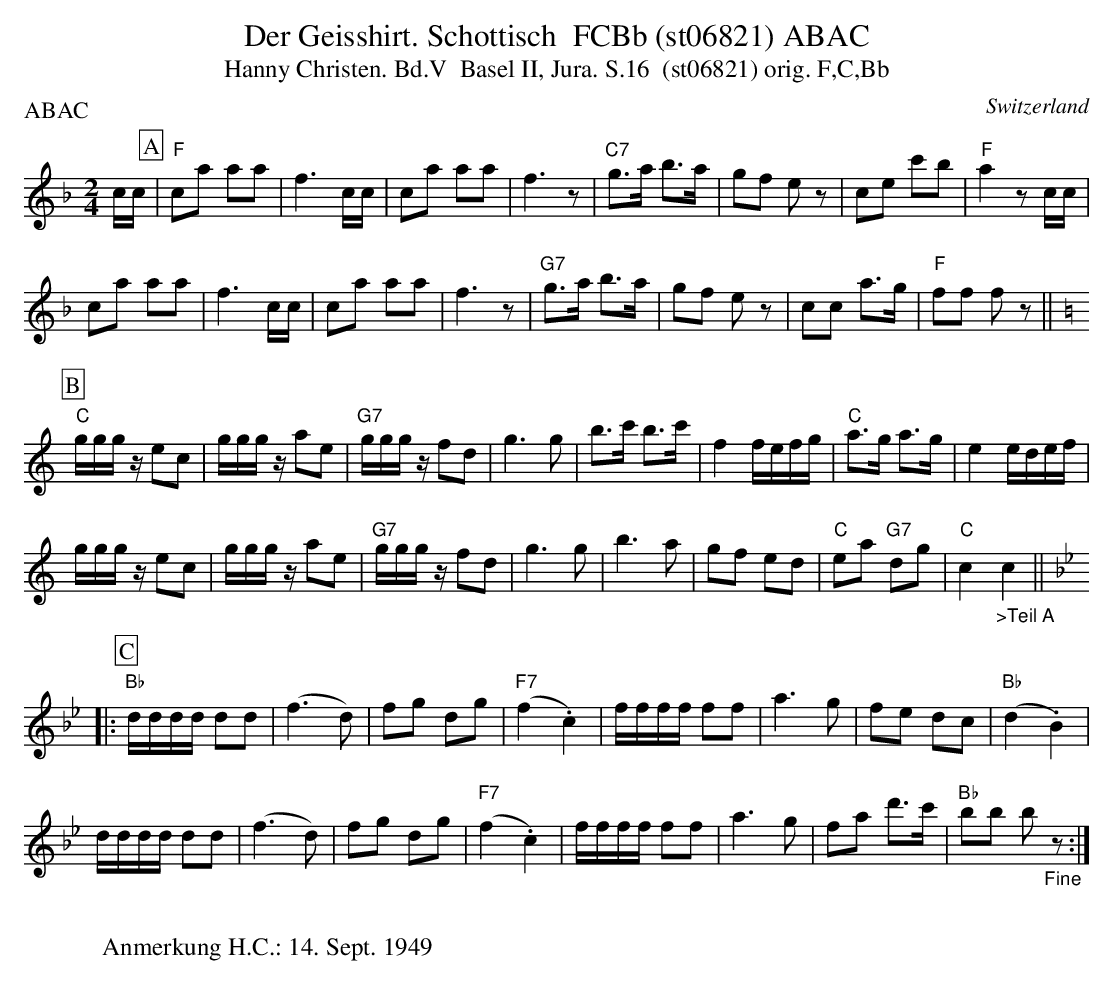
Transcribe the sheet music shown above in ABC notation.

X:1
T:Der Geisshirt. Schottisch  FCBb (st06821) ABAC
T:Hanny Christen. Bd.V  Basel II, Jura. S.16  (st06821) orig. F,C,Bb
P:ABAC
M:2/4
L:1/8
O:Switzerland
K:F major
c/c/ [P:A] | "F"ca aa | f3c/c/ | ca aa | f3z | "C7"g>a b>a | gf ez | ce c'b | "F"a2zc/c/ |
ca aa | f3c/c/ | ca aa | f3z | "G7"g>a b>a | gf ez | cc a>g | "F"ff fz || [P:B] [K:C]
"C"g/g/g/z/ ec | g/g/g/z/ ae | "G7"g/g/g/z/ fd | g3g | b>c' b>c' | f2 f/e/f/g/ | "C"a>g a>g |  e2 e/d/e/f/ |
g/g/g/z/ ec | g/g/g/z/ ae | "G7"g/g/g/z/ fd | g3g | b3a | gf ed | "C"ea "G7"dg | "C"c2"_>Teil A"c2 || [P:C] [K:Bb]
|: "Bb"d/d/d/d/ dd | (f3d) | fg dg | ("F7"f2.c2) | f/f/f/f/ ff | a3g | fe dc | ("Bb"d2.B2) |
d/d/d/d/ dd | (f3d) | fg dg | ("F7"f2.c2) | f/f/f/f/ ff | a3g | fa d'>c' | "Bb"bb b"_Fine"z :|
W:
W:Anmerkung H.C.: 14. Sept. 1949
